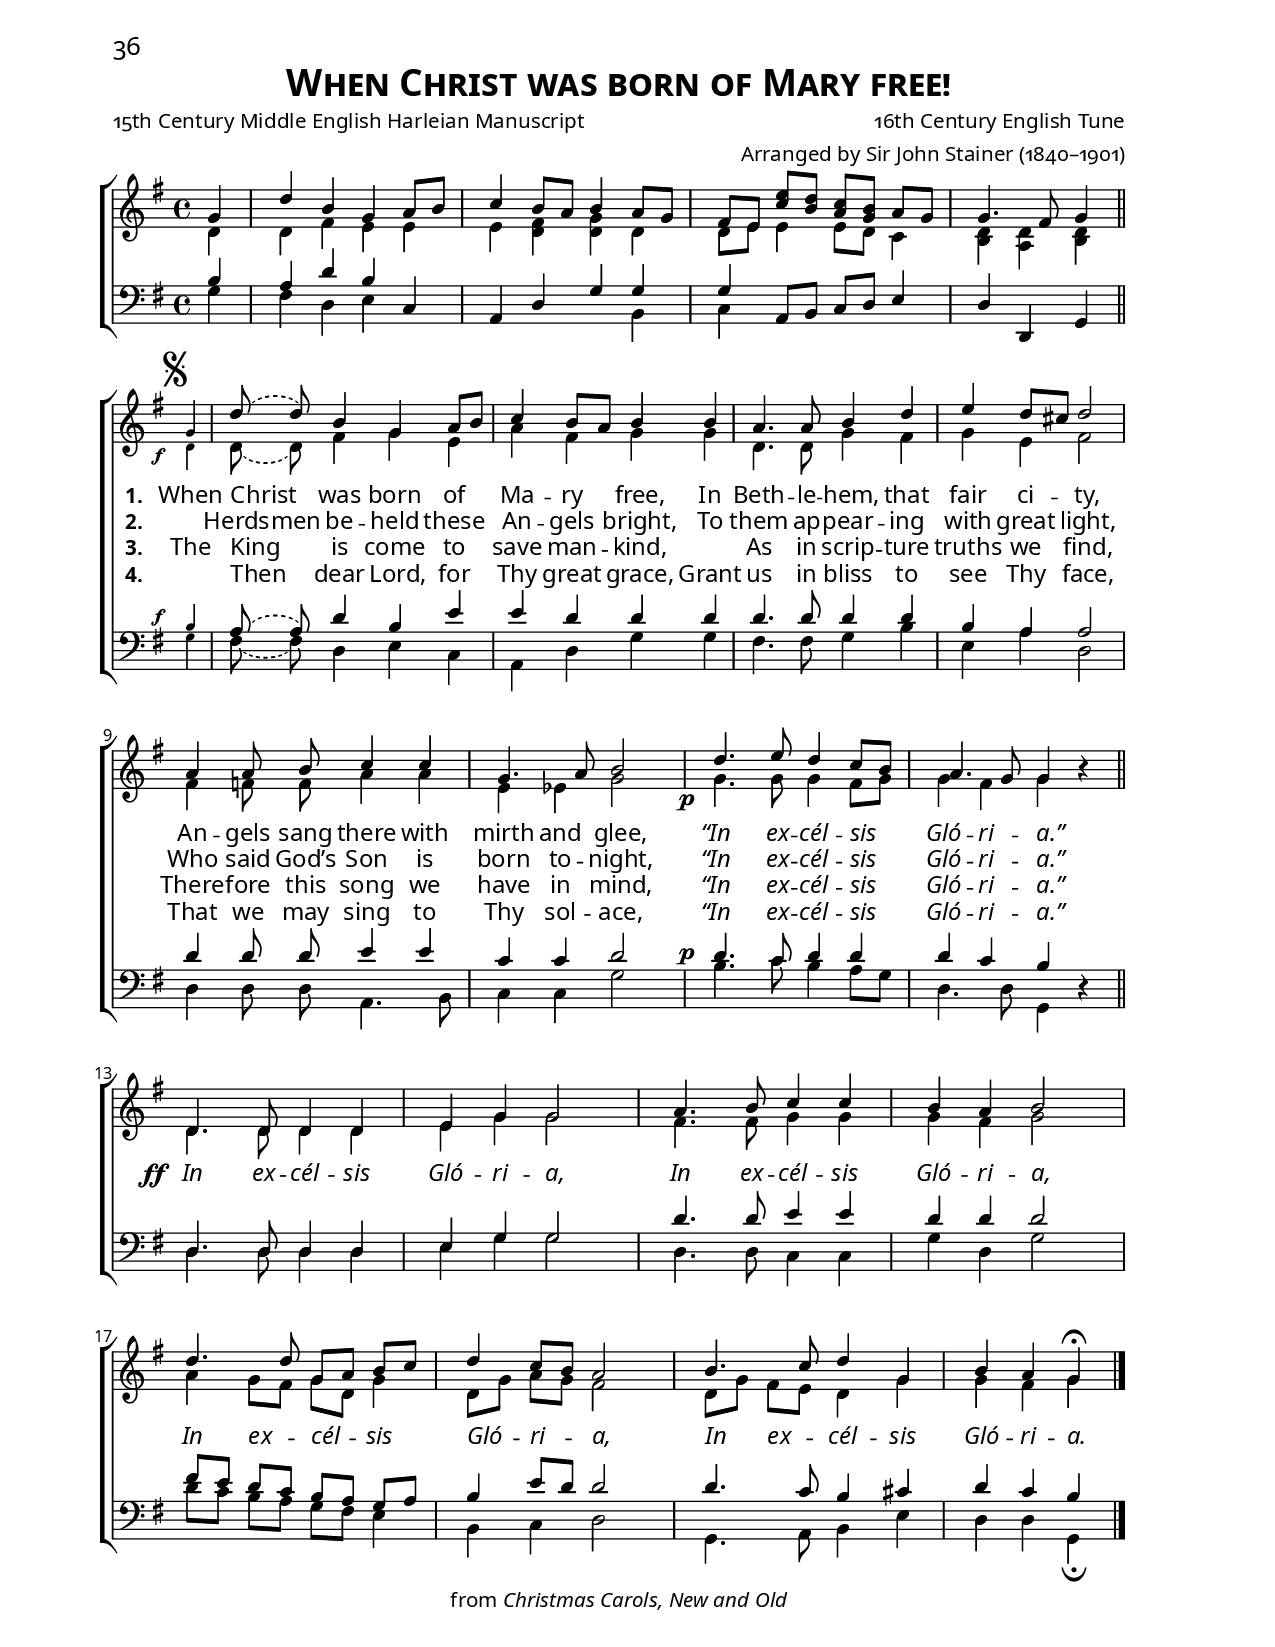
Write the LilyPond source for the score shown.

\version "2.14.2"
\include "util.ly"
\header {
  title = \markup{\override #'(font-name . "Garamond Premier Pro Semibold"){ \abs-fontsize #18 \smallCapsOldStyle"When Christ was born of Mary free!"}}
  poet = \markup\oldStyleNum"15th Century Middle English Harleian Manuscript"
  composer = \markup\oldStyleNum"16th Century English Tune"
  arranger = \markup\oldStyleNum"Arranged by Sir John Stainer (1840–1901)"
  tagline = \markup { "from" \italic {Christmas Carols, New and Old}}
}
\paper {
  paper-height = 11\in
  paper-width = 8.5\in
  indent = 0\in
  %system-system-spacing = #'((basic-distance . 10) (padding . 0))
  system-system-spacing =
    #'((basic-distance . 0)
       (minimum-distance . 0)
       (padding . -3)
       (stretchability . 100))
  ragged-last-bottom = ##f
  ragged-bottom = ##f
  two-sided = ##t
  inner-margin = 1\in
  outer-margin = 0.75\in
  top-margin = 0.26\in
  bottom-margin = 0.25\in
  first-page-number = #036
  print-first-page-number = ##t
  headerLine = ""
  oddHeaderMarkup = \markup\fill-line{
     \override #'(font-name . "Garamond Premier Pro")\abs-fontsize #12.5
     \combine 
        \fill-line{"" \on-the-fly #print-page-number-check-first
        \oldStylePageNum""
        }
        \fill-line{\headerLine}
  }
  evenHeaderMarkup = \markup {
     \override #'(font-name . "Garamond Premier Pro")\abs-fontsize #12.5
     \combine
        \on-the-fly #print-page-number-check-first
        \oldStylePageNum""
        \fill-line{\headerLine}
  }
}
#(set-global-staff-size 18) \paper{ #(define fonts (make-pango-font-tree "Garamond Premier Pro" "Garamond Premier Pro" "Garamond Premier Pro" (/ 18 20))) }
global = {
  \key g \major
  \time 4/4
  \autoBeamOff
  \override DynamicLineSpanner #'staff-padding = #0.0
  \override DynamicLineSpanner #'Y-extent = #'(1 . 1)
  \override DynamicText #'X-offset = #-3.5
}

sopMusic = \relative c'' {
  \partial 4 g4 |
  d' b g a8[ b] |
  c4 b8[ a] b4 a8[ g] |
  fis[ e] <e' c>[ <d b>] <c a>[ <b g>] a[ g] |
  g4. fis8 g4 \bar"||" \break
  
  \mark \markup {\musicglyph #"scripts.segno"} \teeny g4_\f \normalsize |
  \slurDashed d'8\noBeam(d) \slurSolid b4 g a8[ b] |
  c4 b8[ a] b4 b |
  a4. a8 b4 d |
  
  e d8[ cis] d2 |
  a4 a8\noBeam b8 c4 c |
  g4. a8 b2 |
  d4._\p e8 d4 c8[ b] |
  
  a4. g8 g4 b4\rest | \bar "||" \break
  d,4. d8 d4 d |
  e g g2 |
  a4. b8 c4 c |
  
  b a b2 | \break
  d4. d8 g,8[ a] b[ c] |
  d4 c8[ b] a2 |
  b4. c8 d4 g, |
  b a g\fermata \bar "|."
  
}
sopWords = \lyricmode {
  
}

altoMusic = \relative c' {
  d4 |
  d fis e e |
  e <d fis> <d g> d |
  d8[ e] e4 e8[ d] c4 |
  <b d> <a d> <b d>
  
  \teeny d \normalsize |
  \slurDashed d8\noBeam( d) \slurSolid fis4 g e |
  a fis g g |
  d4. d8 g4 fis |
  
  g e fis2 |
  fis4 f8\noBeam f a4 a |
  e ees g2 |
  g4. g8 g4 fis8[ g] |
  
  g4 fis g s | \bar "||"
  d4. d8 d4 d |
  e g g2 |
  fis4. fis8 g4 g |
  
  g fis g2 |
  a4 g8[ fis] g[ d] g4 |
  d8[ g] a[ g] fis2 |
  d8[ g] fis[ e] d4 g |
  
  g fis g \bar "|."
}
altoWords = {
  \dropLyricsVI
  \lyricmode {
    \repeat unfold 16 { \skip 1 }
    \set stanza = #"1. "
    When Christ was born of Ma -- ry free,
    In Beth -- le -- hem, that fair ci -- ty,
    An -- gels sang there with mirth and glee,
    \markup\italic “In \markup\italic ex -- \markup\italic cél -- \markup\italic sis \markup\italic Gló -- \markup\italic ri -- \markup\italic a.”
  }
  \set stanza = \markup\dynamic"ff "
  \lyricmode {
    \dropLyricsIV
    \markup\italic In \markup\italic ex -- \markup\italic cél -- \markup\italic sis \markup\italic Gló -- \markup\italic ri -- \markup\italic a,
    \markup\italic In \markup\italic ex -- \markup\italic cél -- \markup\italic sis \markup\italic Gló -- \markup\italic ri -- \markup\italic a,
    \markup\italic In \markup\italic ex -- \markup\italic cél -- \markup\italic sis \markup\italic Gló -- \markup\italic ri -- \markup\italic a,
    \markup\italic In \markup\italic ex -- \markup\italic cél -- \markup\italic sis \markup\italic Gló -- \markup\italic ri -- \markup\italic a.
  }
}
altoWordsII = \lyricmode {
  \dropLyricsVI
  \repeat unfold 16 { \skip 1 }
  \set stanza = #"2. "
  \set ignoreMelismata = ##t
  _ Herds -- men
  \unset ignoreMelismata
  be -- held these An -- gels bright,
  To them ap -- pear -- ing with great light,
  Who said God’s Son is born to -- night,
  \markup\italic “In \markup\italic ex -- \markup\italic cél -- \markup\italic sis \markup\italic Gló -- \markup\italic ri -- \markup\italic a.”
}
altoWordsIII = \lyricmode {
  \dropLyricsVI
  \repeat unfold 16 { \skip 1 }
  \set stanza = #"3. "
  The King is come to save man -- kind, ""
  As in scrip -- ture truths we find,
  There -- fore this song we have in mind,
  \markup\italic “In \markup\italic ex -- \markup\italic cél -- \markup\italic sis \markup\italic Gló -- \markup\italic ri -- \markup\italic a.”
}
altoWordsIV = \lyricmode {
  \dropLyricsVI
  \repeat unfold 16 { \skip 1 }
  \set stanza = #"4. "
  _ Then dear Lord, for Thy great grace,
  Grant us in bliss to see Thy face,
  That we may sing to Thy sol -- ace,
  \markup\italic “In \markup\italic ex -- \markup\italic cél -- \markup\italic sis \markup\italic Gló -- \markup\italic ri -- \markup\italic a.”
}

tenorMusic = \relative c' {
  b4 |
  a d b c, |
  a d g g |
  g a,8[ b] c[ d] e4 |
  d d, g \bar "||"
  
  \teeny b'^\f \normalsize |
  \slurDashed a8\noBeam( a) \slurSolid d4 b e |
  e d d d |
  d4. d8 d4 d |
  
  b a a2 |
  d4 d8\noBeam d e4 e |
  c c d2
  d4.^\p c8 d4 d |
  
  d c b s \bar "||"
  d,4. d8 d4 d |
  e g g2 |
  d'4. d8 e4 e |
  d d d2 |
  fis8[ e] d[ c] b[ a] g[ a] |
  b4 e8[ d] d2 |
  d4. c8 b4 cis |
  
  d c b \bar "|."
}
tenorWords = \lyricmode {

}

bassMusic = \relative c' {
  g4 |
  fis d e s |
  s4*3 b4 |
  c s4*3 |
  s4*3 \bar "||"
  
  \teeny g'4 \normalsize |
  \slurDashed fis8\noBeam( fis) \slurSolid d4 e c |
  a d g g |
  fis4. fis8 g4 b |
  
  e, a d,2 |
  d4 d8\noBeam d a4. b8 |
  c4 c g'2 |
  b4. c8 b4 a8[ g] |
  
  d4. d8 g,4 d'\rest |
  d4. d8 d4 d |
  e g g2 |
  d4. d8 c4 c |
  
  g' d g2 |
  d'8[ c] b[ a] g[ fis] e4 |
  b c d2 |
  g,4. a8 b4 e |
  
  d d g,\fermata \bar "|."
}
bassWords = \lyricmode {

}

\score {
  <<
   \new ChoirStaff <<
%    \new Lyrics = sopranos \with { \override VerticalAxisGroup #'nonstaff-relatedstaff-spacing = #'((basic-distance . 1)) }
    \new Staff = women <<
      \new Voice = "sopranos" { \voiceOne << \global \sopMusic >> }
      \new Voice = "altos" { \voiceTwo << \global \altoMusic >> }
    >>
    \new Lyrics \with { alignAboveContext = #"women" \override VerticalAxisGroup #'nonstaff-relatedstaff-spacing = #'((basic-distance . 1))} \lyricsto "sopranos" \sopWords
    \new Lyrics = "altosIV"  \with { alignBelowContext = #"women" } \lyricsto "altos" \altoWordsIV
    \new Lyrics = "altosIII"  \with { alignBelowContext = #"women" } \lyricsto "altos" \altoWordsIII
    \new Lyrics = "altosII"  \with { alignBelowContext = #"women" } \lyricsto "altos" \altoWordsII
    \new Lyrics = "altos"  \with { alignBelowContext = #"women" } \lyricsto "altos" \altoWords
   \new Staff = men <<
      \clef bass
      \new Voice = "tenors" { \voiceOne << \global \tenorMusic >> }
      \new Voice = "basses" { \voiceTwo << \global \bassMusic >> }
    >>
    \new Lyrics \with { alignAboveContext = #"men" \override VerticalAxisGroup #'nonstaff-relatedstaff-spacing = #'((basic-distance . 1)) } \lyricsto "tenors" \tenorWords
    \new Lyrics \with { alignBelowContext = #"men" \override VerticalAxisGroup #'nonstaff-relatedstaff-spacing = #'((basic-distance . 1)) } \lyricsto "basses" \bassWords
  >>
%    \new PianoStaff << \new Staff { \new Voice { \pianoRH } } \new Staff { \clef "bass" \pianoLH } >>
  >>
  \layout {
  \context {
    \Lyrics
    \override LyricText #'font-size = #1.3
  }
    \context {
      \Score
      \override SpacingSpanner #'base-shortest-duration = #(ly:make-moment 1 2)
      \override SpacingSpanner #'common-shortest-duration = #(ly:make-moment 1 2)
    }
    \context {
      % Remove all empty staves
      % \Staff \RemoveEmptyStaves \override VerticalAxisGroup #'remove-first = ##t
    }
    \context {
      \Lyrics
      \override LyricText #'X-offset = #center-on-word
    }
  }
}

